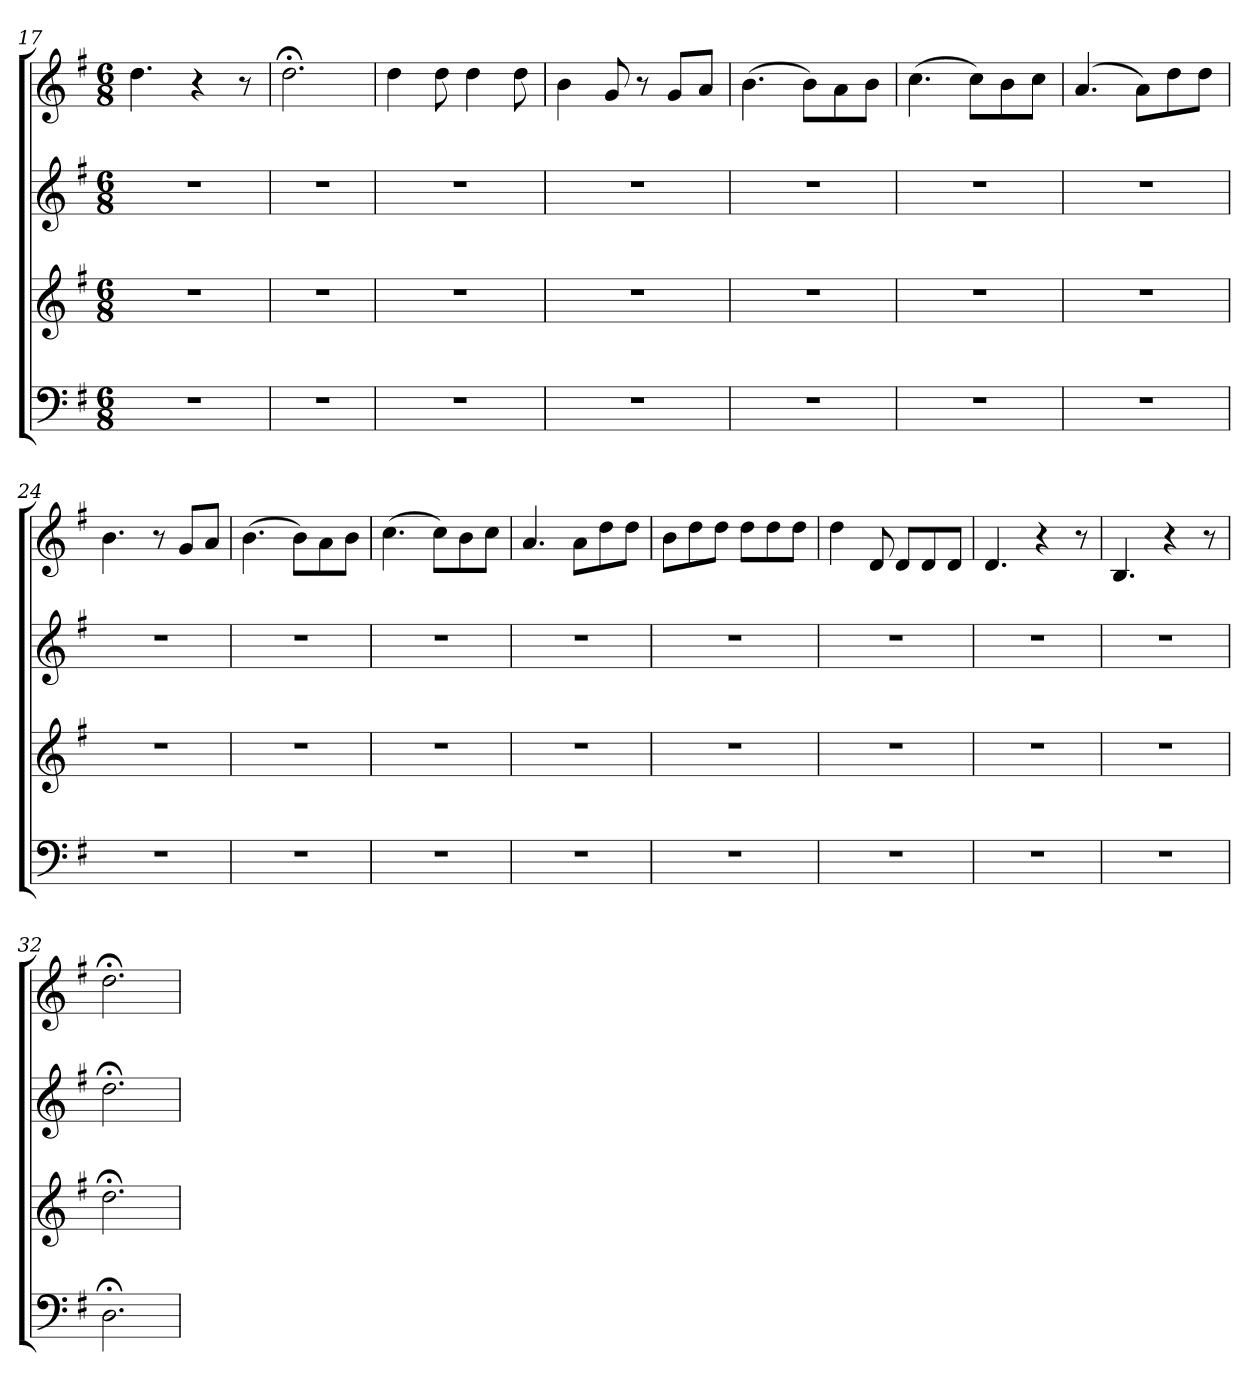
**kern	**kern	**kern	**kern
*part4	*part3	*part2	*part1
*staff4	*staff3	*staff2	*staff1
*clefF4	*clefG2	*clefG2	*clefG2
*k[f#]	*k[f#]	*k[f#]	*k[f#]
*M6/8	*M6/8	*M6/8	*M6/8
=17	=17	=17	=17
2.r	2.r	2.r	4.dd
.	.	.	4r
.	.	.	8r
=18	=18	=18	=18
2.r	2.r	2.r	2.dd;<
=19	=19	=19	=19
2.r	2.r	2.r	4dd
.	.	.	8dd
.	.	.	4dd
.	.	.	8dd
!!LO:LB:g=z
=20	=20	=20	=20
2.r	2.r	2.r	4b
.	.	.	8g
.	.	.	8r
.	.	.	8g/L
.	.	.	8a/J
=21	=21	=21	=21
2.r	2.r	2.r	(4.b
.	.	.	8b\L)
.	.	.	8a\
.	.	.	8b\J
=22	=22	=22	=22
2.r	2.r	2.r	(4.cc
.	.	.	8cc\L)
.	.	.	8b\
.	.	.	8cc\J
=23	=23	=23	=23
2.r	2.r	2.r	(4.a
.	.	.	8a\L)
.	.	.	8dd\
.	.	.	8dd\J
=24	=24	=24	=24
2.r	2.r	2.r	4.b
.	.	.	8r
.	.	.	8g/L
.	.	.	8a/J
=25	=25	=25	=25
2.r	2.r	2.r	(4.b
.	.	.	8b\L)
.	.	.	8a\
.	.	.	8b\J
=26	=26	=26	=26
2.r	2.r	2.r	(4.cc
.	.	.	8cc\L)
.	.	.	8b\
.	.	.	8cc\J
!!LO:LB:g=z
=27	=27	=27	=27
2.r	2.r	2.r	4.a
.	.	.	8a\L
.	.	.	8dd\
.	.	.	8dd\J
=28	=28	=28	=28
2.r	2.r	2.r	8b\L
.	.	.	8dd\
.	.	.	8dd\J
.	.	.	8dd\L
.	.	.	8dd\
.	.	.	8dd\J
=29	=29	=29	=29
2.r	2.r	2.r	4dd
.	.	.	8d
.	.	.	8d/L
.	.	.	8d/
.	.	.	8d/J
=30	=30	=30	=30
2.r	2.r	2.r	4.d
.	.	.	4r
.	.	.	8r
=31	=31	=31	=31
2.r	2.r	2.r	4.B
.	.	.	4r
.	.	.	8r
=32	=32	=32	=32
2.D;<	2.dd;<	2.dd;<	2.dd;<
=	=	=	=
*-	*-	*-	*-
